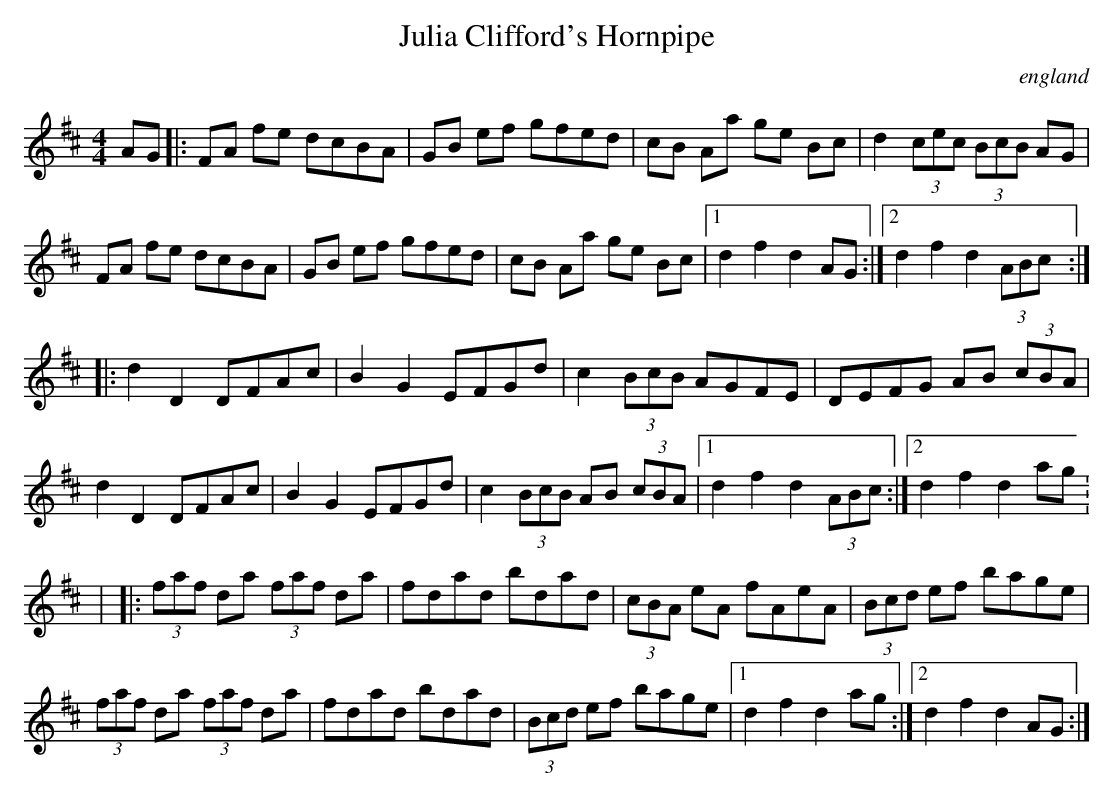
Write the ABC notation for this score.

X:1
T:Julia Clifford's Hornpipe
O:england
M:4/4
L:1/8
K:D
AG|:FA fe dcBA|GB ef gfed|cB Aa ge Bc|d2 (3cec (3BcB AG|
FA fe dcBA|GB ef gfed|cB Aa ge Bc|1 d2 f2 d2 AG:|2 d2 f2 d2 (3ABc:|
|:d2 D2 DFAc|B2 G2 EFGd|c2 (3BcB AGFE|DEFG AB (3cBA|
d2 D2 DFAc|B2 G2 EFGd|c2 (3BcB AB (3cBA|1 d2 f2 d2 (3ABc:|2 d2 f2 d2 ag:
|
|:(3faf da (3faf da|fdad bdad|(3cBA eA fAeA|(3Bcd ef bage|
(3faf da (3faf da|fdad bdad|(3Bcd ef bage|1 d2 f2 d2 ag:|2 d2 f2 d2 AG:|
